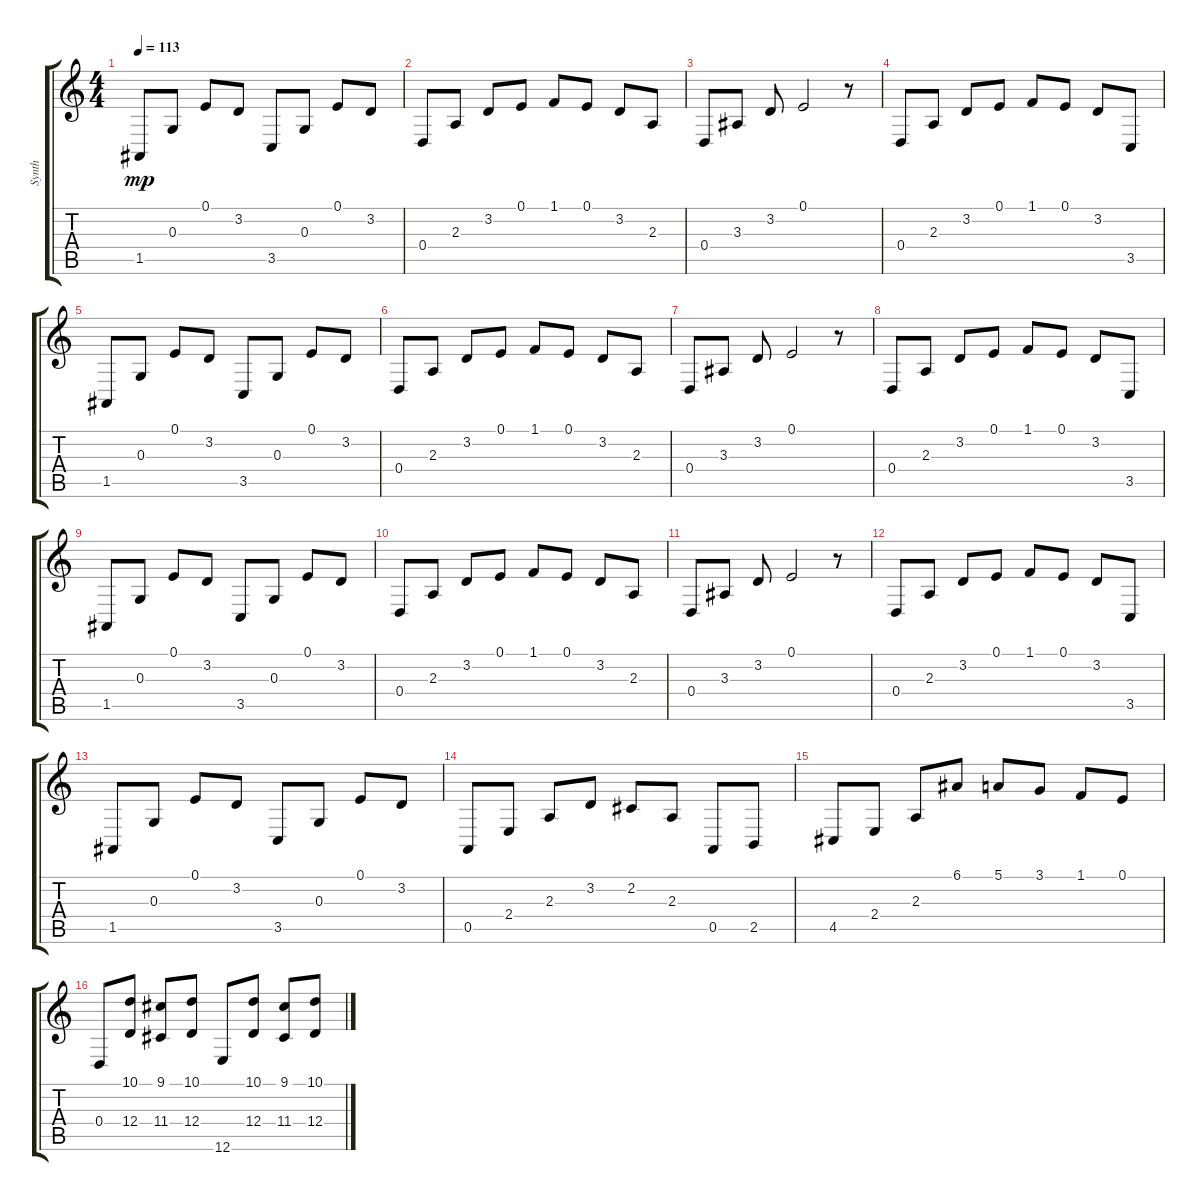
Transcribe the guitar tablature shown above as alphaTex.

\track ("Synth" "Synth") {instrument pad3polysynth}
\staff {score tabs}
\tuning (E4 B3 G3 D3 A2 E2) {hide}
\ts (4 4)
\tempo 113
\clef g2
\ks c
1.5.8{dy mp} 0.3.8 0.1.8 3.2.8 3.5.8 0.3.8 0.1.8 3.2.8 |
0.4.8 2.3.8 3.2.8 0.1.8 1.1.8 0.1.8 3.2.8 2.3.8 |
0.4.8 3.3.8 3.2.8 0.1.2 r.8 |
0.4.8 2.3.8 3.2.8 0.1.8 1.1.8 0.1.8 3.2.8 3.5.8 |
1.5.8 0.3.8 0.1.8 3.2.8 3.5.8 0.3.8 0.1.8 3.2.8 |
0.4.8 2.3.8 3.2.8 0.1.8 1.1.8 0.1.8 3.2.8 2.3.8 |
0.4.8 3.3.8 3.2.8 0.1.2 r.8 |
0.4.8 2.3.8 3.2.8 0.1.8 1.1.8 0.1.8 3.2.8 3.5.8 |
1.5.8 0.3.8 0.1.8 3.2.8 3.5.8 0.3.8 0.1.8 3.2.8 |
0.4.8 2.3.8 3.2.8 0.1.8 1.1.8 0.1.8 3.2.8 2.3.8 |
0.4.8 3.3.8 3.2.8 0.1.2 r.8 |
0.4.8 2.3.8 3.2.8 0.1.8 1.1.8 0.1.8 3.2.8 3.5.8 |
1.5.8 0.3.8 0.1.8 3.2.8 3.5.8 0.3.8 0.1.8 3.2.8 |
0.5.8 2.4.8 2.3.8 3.2.8 2.2.8 2.3.8 0.5.8 2.5.8 |
4.5.8 2.4.8 2.3.8 6.1.8 5.1.8 3.1.8 1.1.8 0.1.8 |
0.4.8 (10.1 12.4).8 (9.1 11.4).8 (10.1 12.4).8 12.6.8 (10.1 12.4).8 (9.1 11.4).8 (10.1 12.4).8
